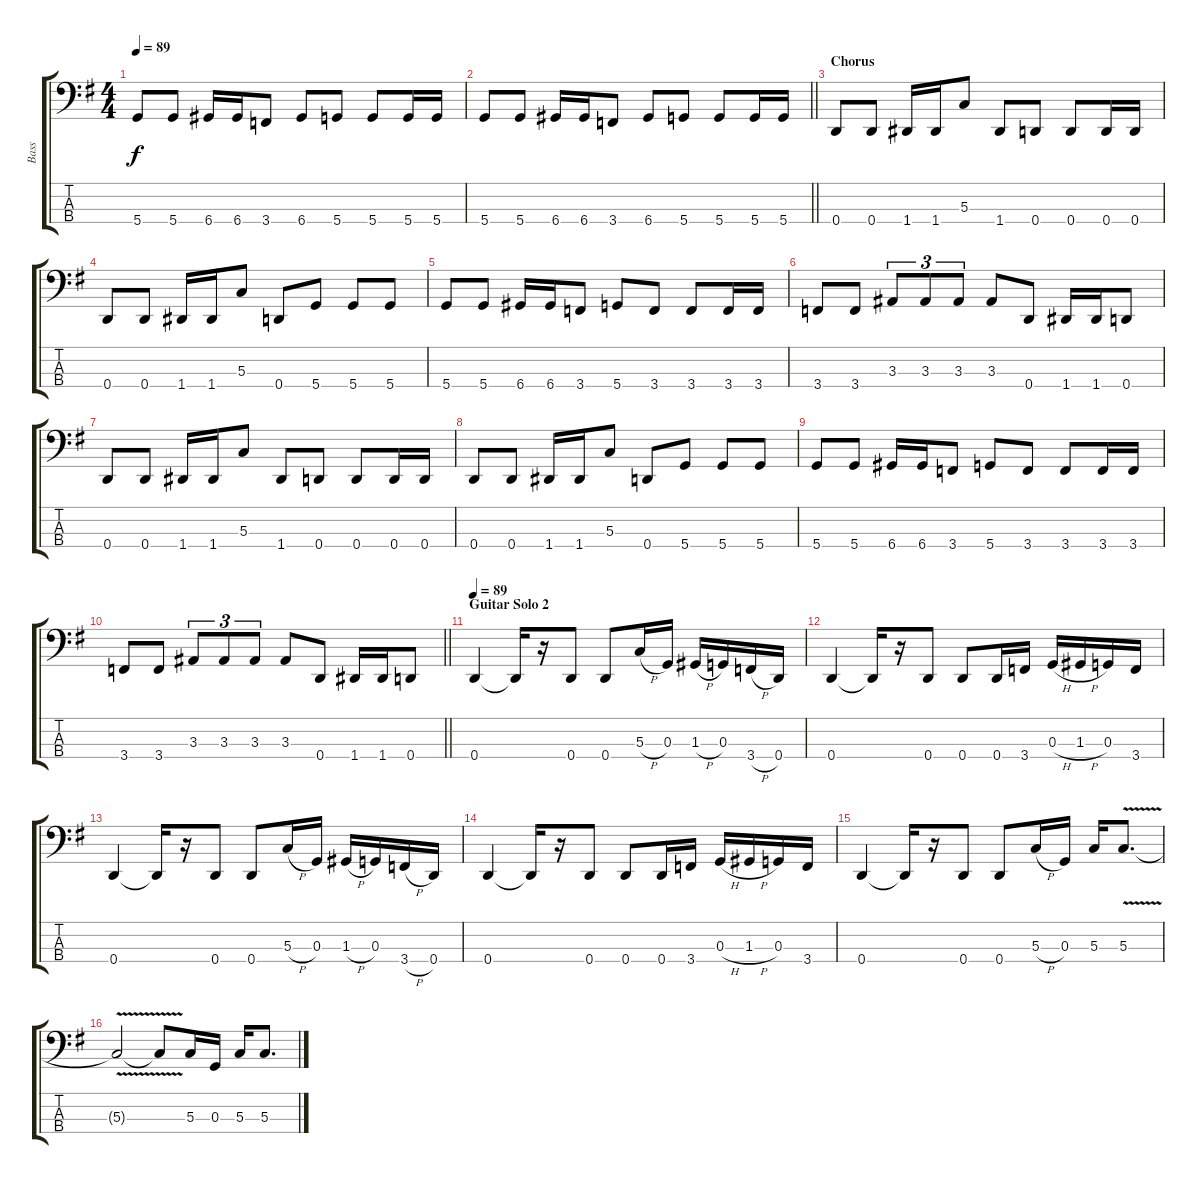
\track ("Bass" "Bass") {instrument electricbasspick}
\staff {score tabs}
\tuning (F2 C2 G1 D1) {hide}
\ts (4 4)
\tempo 89
\clef f4
\ks g
5.4.8{dy f} 5.4.8 6.4.16 6.4.16 3.4.8 6.4.8 5.4.8 5.4.8 5.4.16 5.4.16 |
\barLineRight lightlight
5.4.8 5.4.8 6.4.16 6.4.16 3.4.8 6.4.8 5.4.8 5.4.8 5.4.16 5.4.16 |
\section ("" "Chorus")
0.4.8 0.4.8 1.4.16 1.4.16 5.3.8 1.4.8 0.4.8 0.4.8 0.4.16 0.4.16 |
0.4.8 0.4.8 1.4.16 1.4.16 5.3.8 0.4.8 5.4.8 5.4.8 5.4.8 |
5.4.8 5.4.8 6.4.16 6.4.16 3.4.8 5.4.8 3.4.8 3.4.8 3.4.16 3.4.16 |
3.4.8 3.4.8 3.3.8{tu (3 2)} 3.3.8{tu (3 2)} 3.3.8{tu (3 2)} 3.3.8 0.4.8 1.4.16 1.4.16 0.4.8 |
0.4.8 0.4.8 1.4.16 1.4.16 5.3.8 1.4.8 0.4.8 0.4.8 0.4.16 0.4.16 |
0.4.8 0.4.8 1.4.16 1.4.16 5.3.8 0.4.8 5.4.8 5.4.8 5.4.8 |
5.4.8 5.4.8 6.4.16 6.4.16 3.4.8 5.4.8 3.4.8 3.4.8 3.4.16 3.4.16 |
\barLineRight lightlight
3.4.8 3.4.8 3.3.8{tu (3 2)} 3.3.8{tu (3 2)} 3.3.8{tu (3 2)} 3.3.8 0.4.8 1.4.16 1.4.16 0.4.8 |
\section ("" "Guitar Solo 2")
\tempo 89
0.4.4 0.4{t}.16 r.16 0.4.8 0.4.8 5.3{h}.16 0.3.16 1.3{h}.16 0.3.16 3.4{h}.16 0.4.16 |
0.4.4 0.4{t}.16 r.16 0.4.8 0.4.8 0.4.16 3.4.16 0.3{h}.16 1.3{h}.16 0.3.16 3.4.16 |
0.4.4 0.4{t}.16 r.16 0.4.8 0.4.8 5.3{h}.16 0.3.16 1.3{h}.16 0.3.16 3.4{h}.16 0.4.16 |
0.4.4 0.4{t}.16 r.16 0.4.8 0.4.8 0.4.16 3.4.16 0.3{h}.16 1.3{h}.16 0.3.16 3.4.16 |
0.4.4 0.4{t}.16 r.16 0.4.8 0.4.8 5.3{h}.16 0.3.16 5.3.16 5.3{v}.8{d} |
5.3{v t}.2 5.3{t}.8 5.3.16 0.3.16 5.3.16 5.3.8{d}
